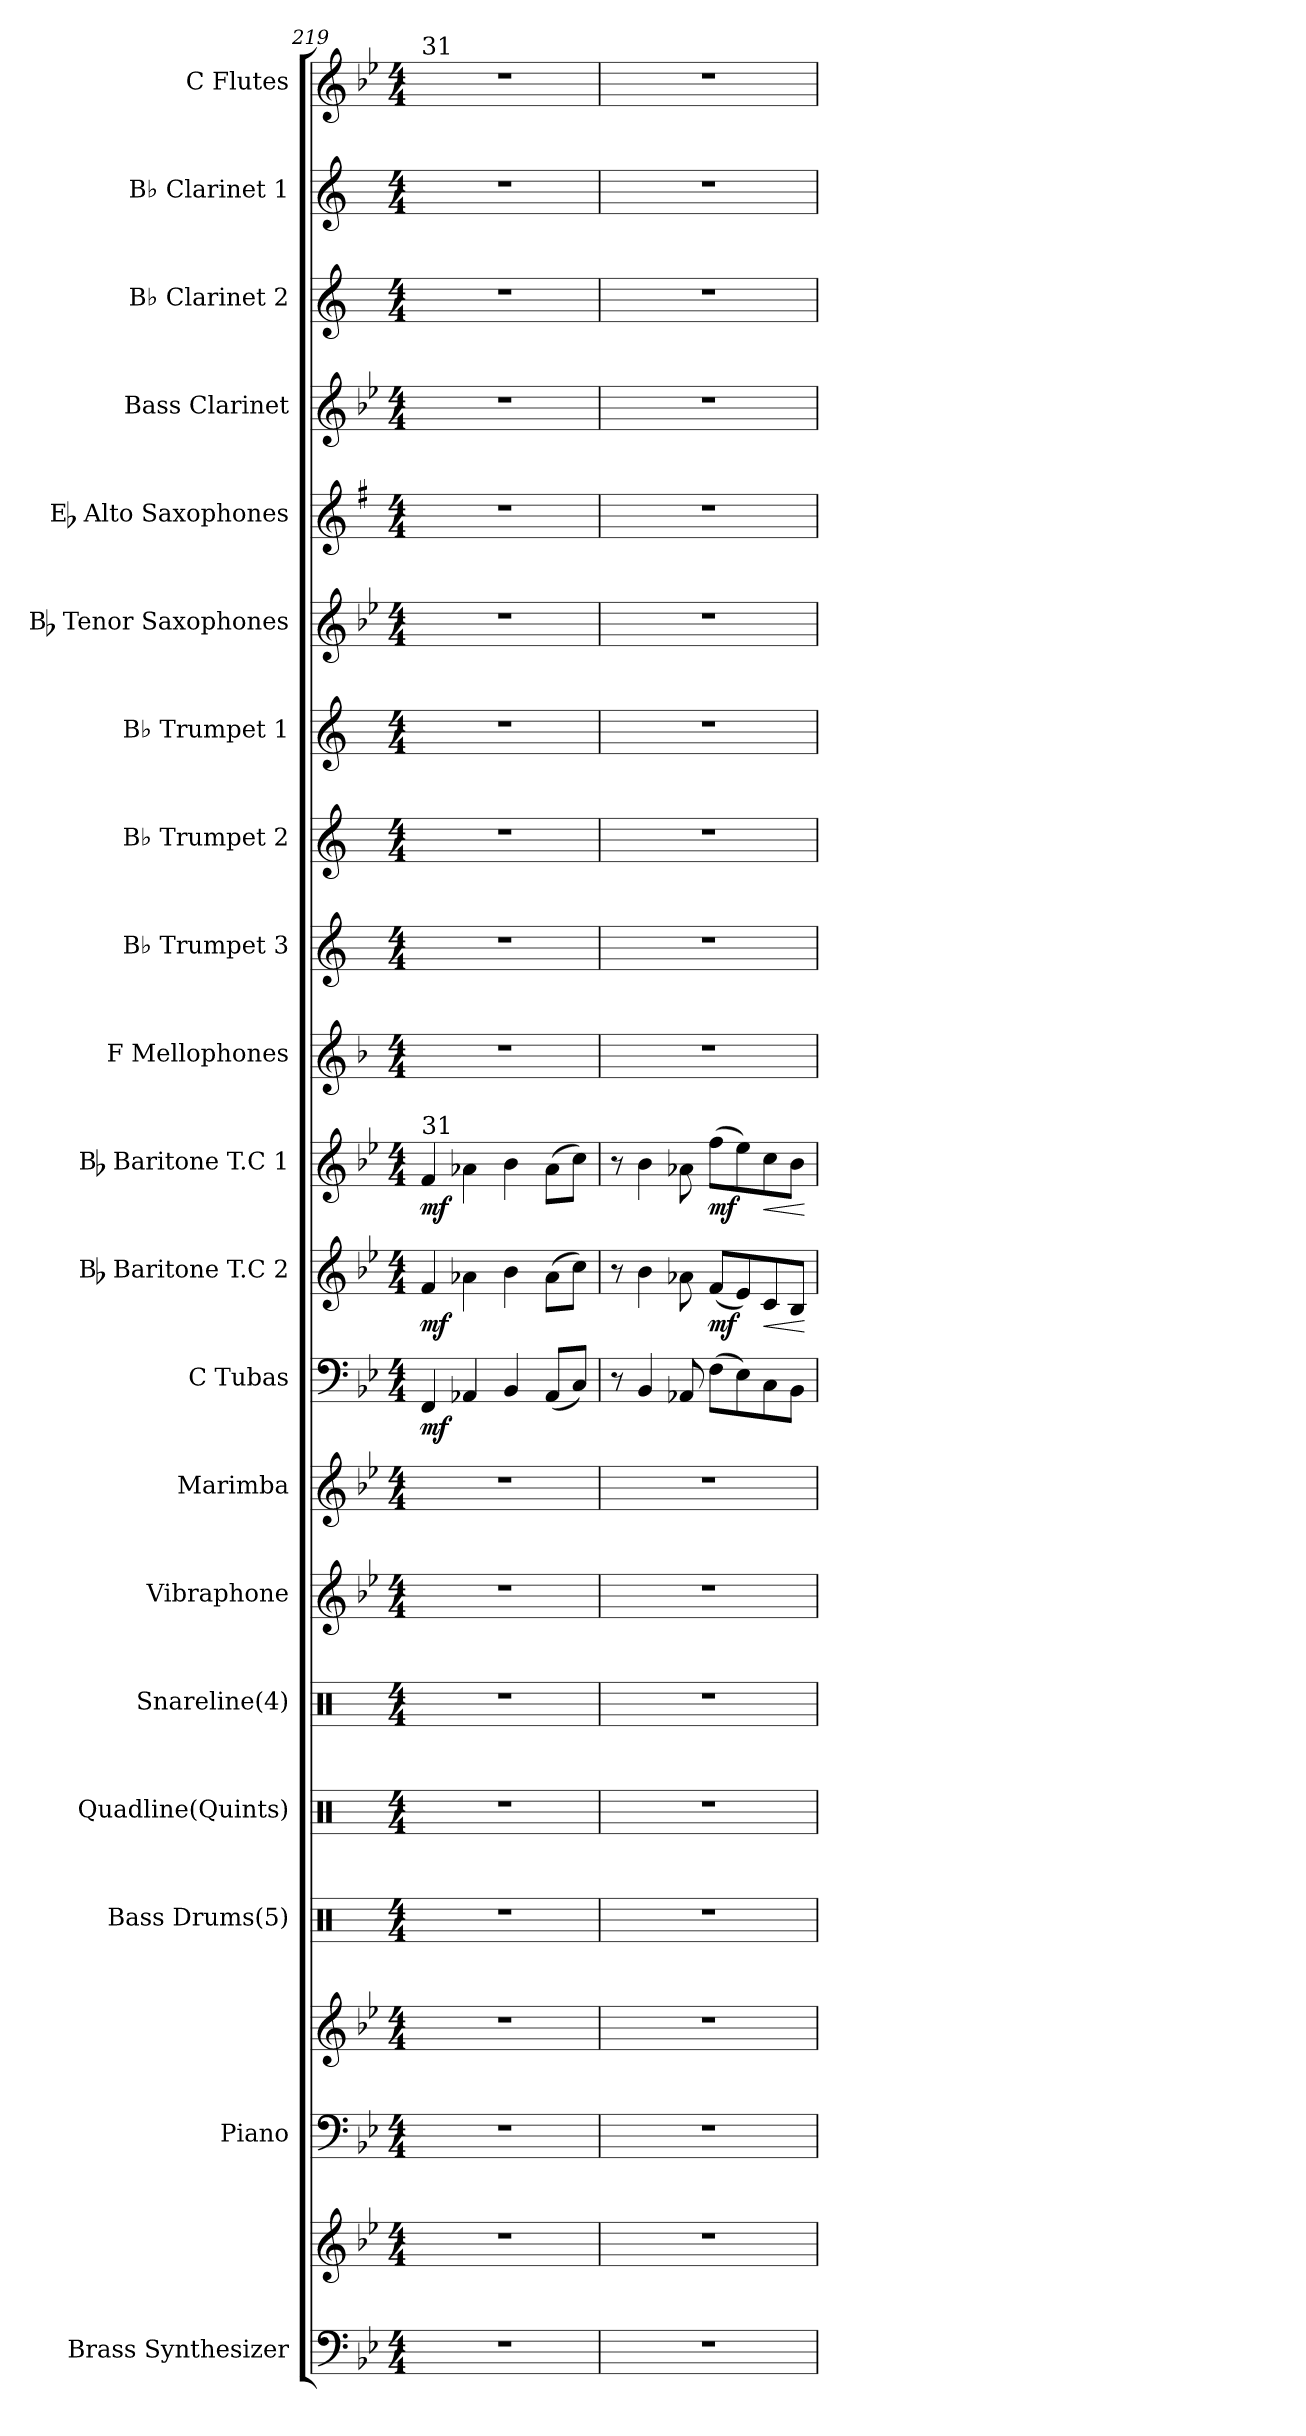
**kern	**kern	**kern	**kern	**kern	**kern	**kern	**kern	**kern	**kern	**dynam	**kern	**dynam	**kern	**dynam	**kern	**kern	**kern	**kern	**kern	**kern	**kern	**kern	**kern	**kern
*part20	*part20	*part19	*part19	*part18	*part17	*part16	*part15	*part14	*part13	*part13	*part12	*part12	*part11	*part11	*part10	*part9	*part8	*part7	*part6	*part5	*part4	*part3	*part2	*part1
*staff22	*staff21	*staff20	*staff19	*staff18	*staff17	*staff16	*staff15	*staff14	*staff13	*staff13	*staff12	*staff12	*staff11	*staff11	*staff10	*staff9	*staff8	*staff7	*staff6	*staff5	*staff4	*staff3	*staff2	*staff1
*I"Brass Synthesizer	*	*I"Piano	*	*I"Bass Drums(5)	*I"Quadline(Quints)	*I"Snareline(4)	*I"Vibraphone	*I"Marimba	*I"C Tubas	*	*I"Bb Baritone T.C 2	*	*I"Bb Baritone T.C 1	*	*I"F Mellophones	*I"B♭ Trumpet 3	*I"B♭ Trumpet 2	*I"B♭ Trumpet 1	*I"Bb Tenor Saxophones	*I"Eb Alto Saxophones	*I"Bass Clarinet	*I"B♭ Clarinet 2	*I"B♭ Clarinet 1	*I"C Flutes
*I'Synth.	*	*I'Pno.	*	*I'BD	*	*	*	*I'Marimba	*I'Tubas	*	*I'Baritone T.C 2	*	*I'Baritone T.C 1	*	*I'Mello	*I'B♭ Tpt. 3	*I'B♭ Tpt. 2	*I'B♭ Tpt. 1	*I'Tenor Saxes	*I'Alto Saxes	*I'B. Cl.	*I'B♭ Cl. 2	*I'B♭ Cl. 1	*I'Flutes
*clefF4	*clefG2	*clefF4	*clefG2	*clefX	*clefX	*clefX	*clefG2	*clefG2	*clefF4	*	*clefG2	*	*clefG2	*	*clefG2	*clefG2	*clefG2	*clefG2	*clefG2	*clefG2	*clefG2	*clefG2	*clefG2	*clefG2
*	*	*	*	*	*	*	*	*	*	*	*ITrd8c14	*	*ITrd8c14	*	*ITrd4c7	*ITrd1c2	*ITrd1c2	*ITrd1c2	*ITrd8c14	*ITrd5c9	*ITrd8c14	*ITrd1c2	*ITrd1c2	*
*k[b-e-]	*k[b-e-]	*k[b-e-]	*k[b-e-]	*k[]	*k[]	*k[]	*k[b-e-]	*k[b-e-]	*k[b-e-]	*	*k[b-e-]	*	*k[b-e-]	*	*k[b-e-]	*k[b-e-]	*k[b-e-]	*k[b-e-]	*k[b-e-]	*k[b-e-]	*k[b-e-]	*k[b-e-]	*k[b-e-]	*k[b-e-]
*M4/4	*M4/4	*M4/4	*M4/4	*M4/4	*M4/4	*M4/4	*M4/4	*M4/4	*M4/4	*	*M4/4	*	*M4/4	*	*M4/4	*M4/4	*M4/4	*M4/4	*M4/4	*M4/4	*M4/4	*M4/4	*M4/4	*M4/4
=219	=219	=219	=219	=219	=219	=219	=219	=219	=219	=219	=219	=219	=219	=219	=219	=219	=219	=219	=219	=219	=219	=219	=219	=219
!	!	!	!	!	!	!	!	!	!	!	!	!	!	!	!	!	!	!	!	!	!	!	!	!LO:TX:a:t=31
!	!	!	!	!	!	!	!	!	!	!	!	!	!LO:TX:a:t=31	!	!	!	!	!	!	!	!	!	!	!
!	!	!	!	!	!	!	!	!	!	!LO:DY:b	!	!LO:DY:b	!	!LO:DY:b	!	!	!	!	!	!	!	!	!	!
1r	1r	1r	1r	1r	1r	1r	1r	1r	4FF/	mf	4F/	mf	4F/	mf	1r	1r	1r	1r	1r	1r	1r	1r	1r	1r
.	.	.	.	.	.	.	.	.	4AA-X/	.	4A-X\	.	4A-X\	.	.	.	.	.	.	.	.	.	.	.
.	.	.	.	.	.	.	.	.	4BB-/	.	4B-\	.	4B-\	.	.	.	.	.	.	.	.	.	.	.
.	.	.	.	.	.	.	.	.	(8AA-/L	.	(8A-\L	.	(8A-\L	.	.	.	.	.	.	.	.	.	.	.
.	.	.	.	.	.	.	.	.	8C/J)	.	8c\J)	.	8c\J)	.	.	.	.	.	.	.	.	.	.	.
!!LO:PB:g=z
=220	=220	=220	=220	=220	=220	=220	=220	=220	=220	=220	=220	=220	=220	=220	=220	=220	=220	=220	=220	=220	=220	=220	=220	=220
1r	1r	1r	1r	1r	1r	1r	1r	1r	8r	.	8r	.	8r	.	1r	1r	1r	1r	1r	1r	1r	1r	1r	1r
.	.	.	.	.	.	.	.	.	4BB-/	.	4B-\	.	4B-\	.	.	.	.	.	.	.	.	.	.	.
.	.	.	.	.	.	.	.	.	8AA-X/	.	8A-X\	.	8A-X\	.	.	.	.	.	.	.	.	.	.	.
!	!	!	!	!	!	!	!	!	!	!	!	!LO:DY:b	!	!LO:DY:b	!	!	!	!	!	!	!	!	!	!
.	.	.	.	.	.	.	.	.	(8F\L	.	(8F/L	mf	(8f\L	mf	.	.	.	.	.	.	.	.	.	.
.	.	.	.	.	.	.	.	.	8E-\)	.	8E-/)	.	8e-\)	.	.	.	.	.	.	.	.	.	.	.
!	!	!	!	!	!	!	!	!	!	!	!	!LO:HP:b	!	!LO:HP:b	!	!	!	!	!	!	!	!	!	!
.	.	.	.	.	.	.	.	.	8C\	.	8C/	<	8c\	<	.	.	.	.	.	.	.	.	.	.
.	.	.	.	.	.	.	.	.	8BB-\J	.	8BB-/J	.	8B-\J	.	.	.	.	.	.	.	.	.	.	.
.	.	.	.	.	.	.	.	.	.	.	.	[	.	[	.	.	.	.	.	.	.	.	.	.
=	=	=	=	=	=	=	=	=	=	=	=	=	=	=	=	=	=	=	=	=	=	=	=	=
*-	*-	*-	*-	*-	*-	*-	*-	*-	*-	*-	*-	*-	*-	*-	*-	*-	*-	*-	*-	*-	*-	*-	*-	*-
